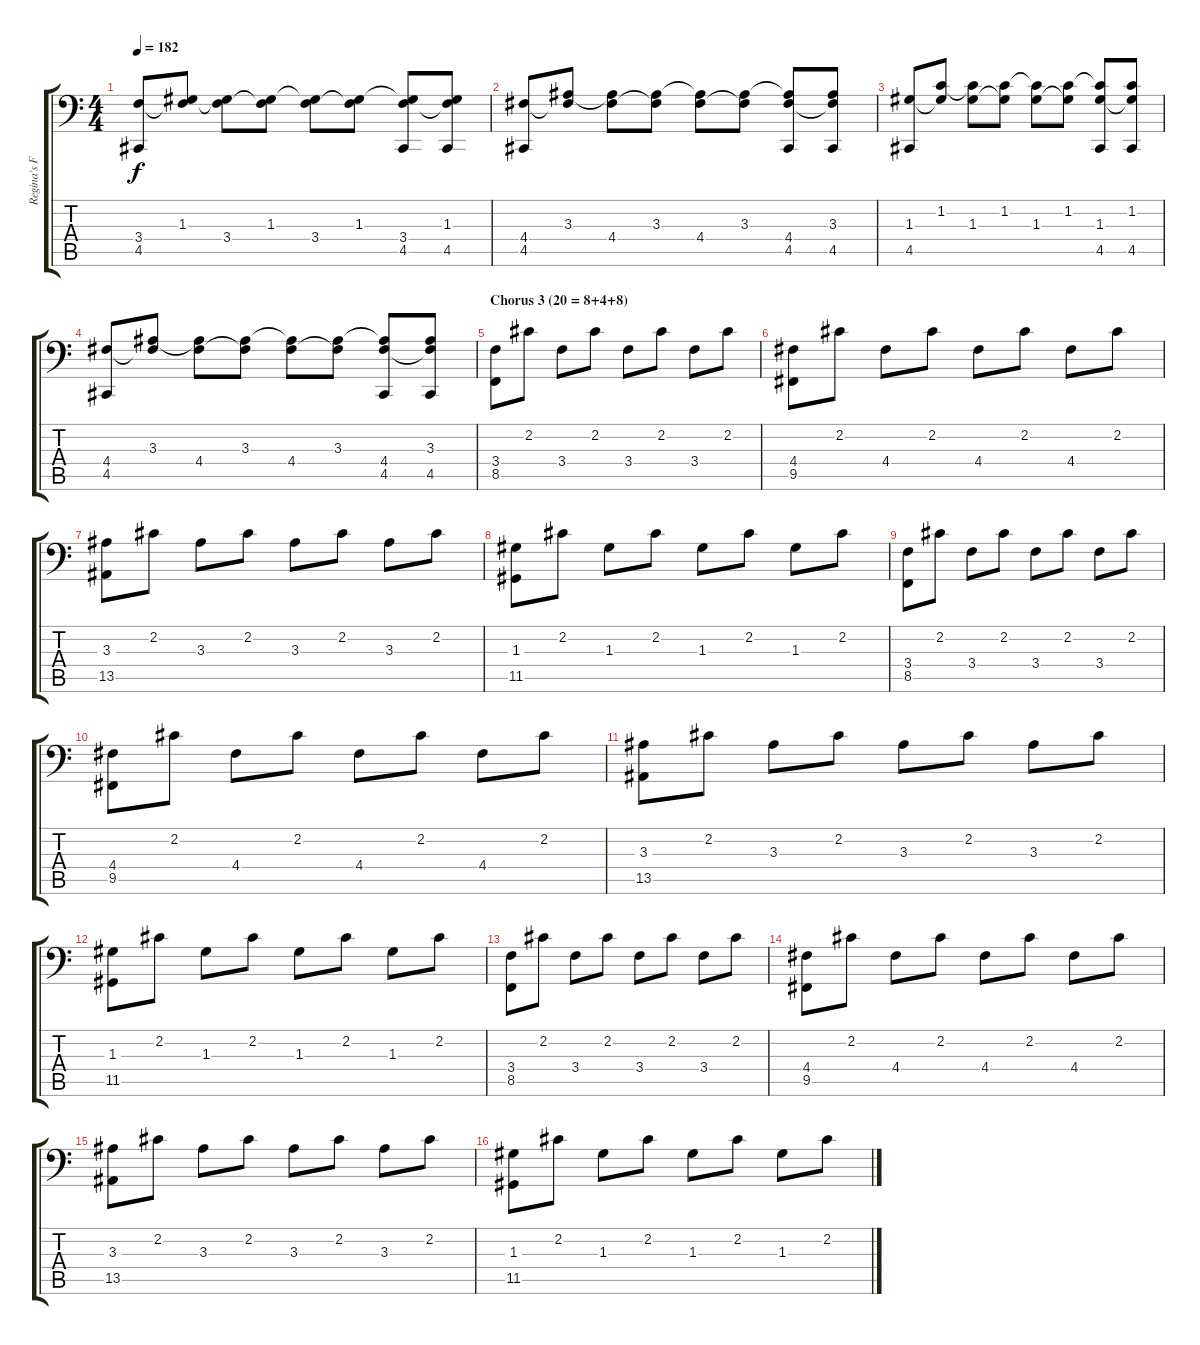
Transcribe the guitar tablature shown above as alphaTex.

\track ("Regina's Fingers" "Regina's F") {instrument brightacousticpiano}
\staff {score tabs}
\tuning (E4 B3 G3 D3 A1 E0) {hide}
\ts (4 4)
\tempo 182
\clef f4
\ks c
(3.4 4.5).8{dy f} (1.3 3.4{t}).8 (1.3{t} 3.4).8 (1.3 3.4{t}).8 (1.3{t} 3.4).8 (1.3 3.4{t}).8 (1.3{t} 3.4 4.5).8 (1.3 3.4{t} 4.5).8 |
(4.4 4.5).8 (3.3 4.4{t}).8 (3.3{t} 4.4).8 (3.3 4.4{t}).8 (3.3{t} 4.4).8 (3.3 4.4{t}).8 (3.3{t} 4.4 4.5).8 (3.3 4.4{t} 4.5).8 |
(1.3 4.5).8 (1.2 1.3{t}).8 (1.2{t} 1.3).8 (1.2 1.3{t}).8 (1.2{t} 1.3).8 (1.2 1.3{t}).8 (1.2{t} 1.3 4.5).8 (1.2 1.3{t} 4.5).8 |
(4.4 4.5).8 (3.3 4.4{t}).8 (3.3{t} 4.4).8 (3.3 4.4{t}).8 (3.3{t} 4.4).8 (3.3 4.4{t}).8 (3.3{t} 4.4 4.5).8 (3.3 4.4{t} 4.5).8 |
\section ("" "Chorus 3 (20 = 8+4+8)")
(3.4 8.5).8 2.2.8 3.4.8 2.2.8 3.4.8 2.2.8 3.4.8 2.2.8 |
(4.4 9.5).8 2.2.8 4.4.8 2.2.8 4.4.8 2.2.8 4.4.8 2.2.8 |
(3.3 13.5).8 2.2.8 3.3.8 2.2.8 3.3.8 2.2.8 3.3.8 2.2.8 |
(1.3 11.5).8 2.2.8 1.3.8 2.2.8 1.3.8 2.2.8 1.3.8 2.2.8 |
(3.4 8.5).8 2.2.8 3.4.8 2.2.8 3.4.8 2.2.8 3.4.8 2.2.8 |
(4.4 9.5).8 2.2.8 4.4.8 2.2.8 4.4.8 2.2.8 4.4.8 2.2.8 |
(3.3 13.5).8 2.2.8 3.3.8 2.2.8 3.3.8 2.2.8 3.3.8 2.2.8 |
(1.3 11.5).8 2.2.8 1.3.8 2.2.8 1.3.8 2.2.8 1.3.8 2.2.8 |
(3.4 8.5).8 2.2.8 3.4.8 2.2.8 3.4.8 2.2.8 3.4.8 2.2.8 |
(4.4 9.5).8 2.2.8 4.4.8 2.2.8 4.4.8 2.2.8 4.4.8 2.2.8 |
(3.3 13.5).8 2.2.8 3.3.8 2.2.8 3.3.8 2.2.8 3.3.8 2.2.8 |
(1.3 11.5).8 2.2.8 1.3.8 2.2.8 1.3.8 2.2.8 1.3.8 2.2.8
